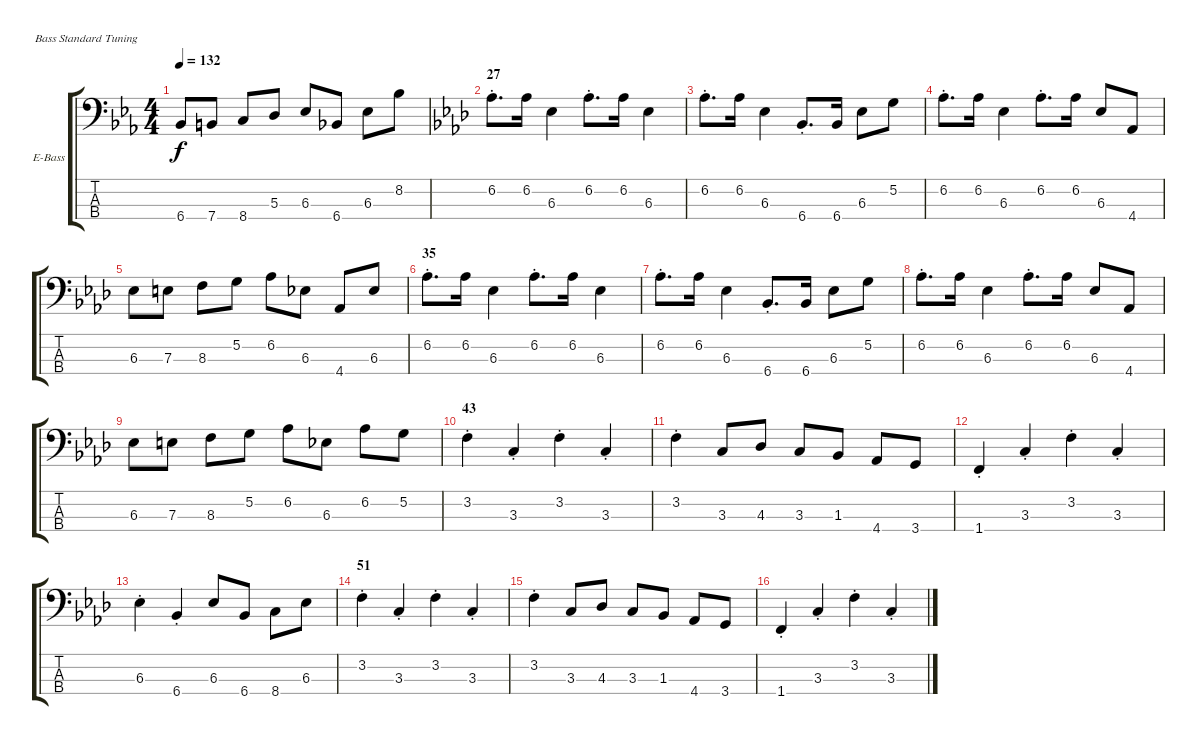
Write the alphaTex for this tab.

\bracketExtendMode groupsimilarinstruments
\firstSystemTrackNameOrientation horizontal
\otherSystemsTrackNameOrientation horizontal
\track ("Electric Bass" "E-Bass") {instrument electricbassfinger}
\staff {score tabs}
\tuning (G2 D2 A1 E1)
\ts (4 4)
\tempo 132
\clef f4
\ks eb
6.4.8{dy f} 7.4.8 8.4.8 5.3.8 6.3.8 6.4.8 6.3.8 8.2.8 |
\section ("" "27")
\ks ab
6.2{st}.8{d} 6.2.16 6.3.4 6.2{st}.8{d} 6.2.16 6.3.4 |
6.2{st}.8{d} 6.2.16 6.3.4 6.4{st}.8{d} 6.4.16 6.3.8 5.2.8 |
6.2{st}.8{d} 6.2.16 6.3.4 6.2{st}.8{d} 6.2.16 6.3.8 4.4.8 |
6.3.8 7.3.8 8.3.8 5.2.8 6.2.8 6.3.8 4.4.8 6.3.8 |
\section ("" "35")
6.2{st}.8{d} 6.2.16 6.3.4 6.2{st}.8{d} 6.2.16 6.3.4 |
6.2{st}.8{d} 6.2.16 6.3.4 6.4{st}.8{d} 6.4.16 6.3.8 5.2.8 |
6.2{st}.8{d} 6.2.16 6.3.4 6.2{st}.8{d} 6.2.16 6.3.8 4.4.8 |
6.3.8 7.3.8 8.3.8 5.2.8 6.2.8 6.3.8 6.2.8 5.2.8 |
\section ("" "43")
3.2{st}.4 3.3{st}.4 3.2{st}.4 3.3{st}.4 |
3.2{st}.4 3.3.8 4.3.8 3.3.8 1.3.8 4.4.8 3.4.8 |
1.4{st}.4 3.3{st}.4 3.2{st}.4 3.3{st}.4 |
6.3{st}.4 6.4{st}.4 6.3.8 6.4.8 8.4.8 6.3.8 |
\section ("" "51")
3.2{st}.4 3.3{st}.4 3.2{st}.4 3.3{st}.4 |
3.2{st}.4 3.3.8 4.3.8 3.3.8 1.3.8 4.4.8 3.4.8 |
1.4{st}.4 3.3{st}.4 3.2{st}.4 3.3{st}.4
